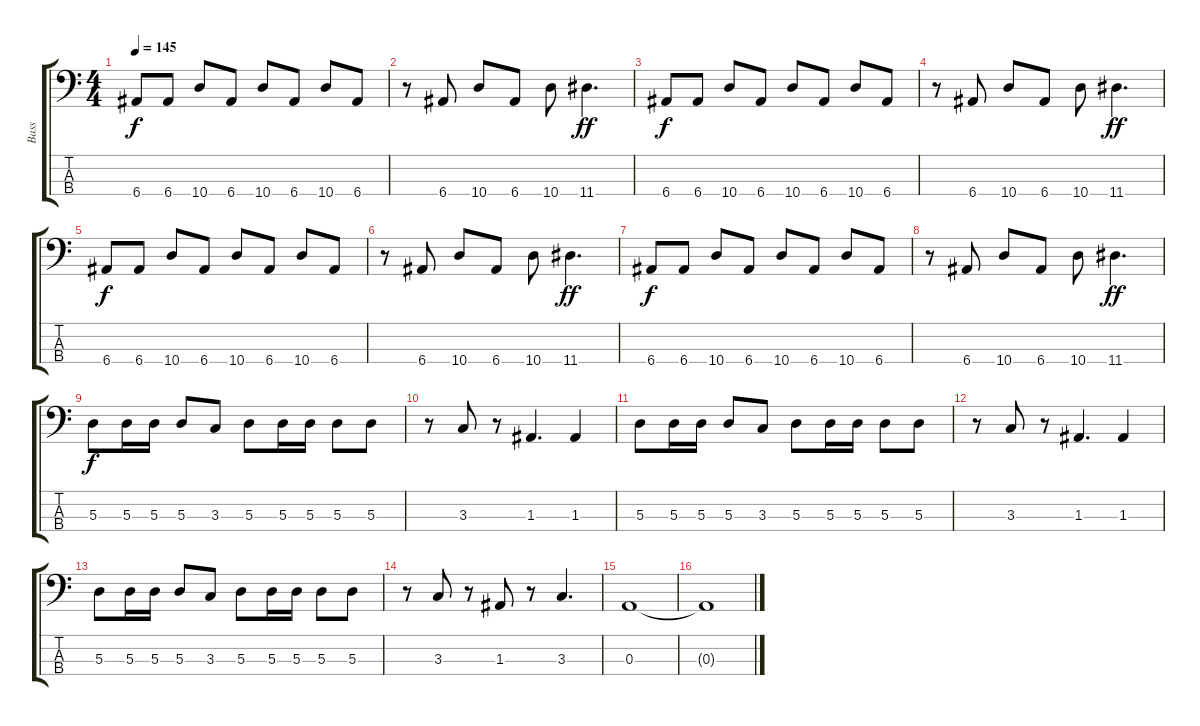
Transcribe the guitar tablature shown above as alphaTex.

\track ("Bass" "Bass") {instrument electricbassfinger}
\staff {score tabs}
\tuning (G2 D2 A1 E1) {hide}
\ts (4 4)
\tempo 145
\clef f4
\ks c
6.4.8{dy f} 6.4.8 10.4.8 6.4.8 10.4.8 6.4.8 10.4.8 6.4.8 |
r.8 6.4.8 10.4.8 6.4.8 10.4.8 11.4.4{d dy ff} |
6.4.8{dy f} 6.4.8 10.4.8 6.4.8 10.4.8 6.4.8 10.4.8 6.4.8 |
r.8 6.4.8 10.4.8 6.4.8 10.4.8 11.4.4{d dy ff} |
6.4.8{dy f} 6.4.8 10.4.8 6.4.8 10.4.8 6.4.8 10.4.8 6.4.8 |
r.8 6.4.8 10.4.8 6.4.8 10.4.8 11.4.4{d dy ff} |
6.4.8{dy f} 6.4.8 10.4.8 6.4.8 10.4.8 6.4.8 10.4.8 6.4.8 |
r.8 6.4.8 10.4.8 6.4.8 10.4.8 11.4.4{d dy ff} |
5.3.8{dy f} 5.3.16 5.3.16 5.3.8 3.3.8 5.3.8 5.3.16 5.3.16 5.3.8 5.3.8 |
r.8 3.3.8 r.8 1.3.4{d} 1.3.4 |
5.3.8 5.3.16 5.3.16 5.3.8 3.3.8 5.3.8 5.3.16 5.3.16 5.3.8 5.3.8 |
r.8 3.3.8 r.8 1.3.4{d} 1.3.4 |
5.3.8 5.3.16 5.3.16 5.3.8 3.3.8 5.3.8 5.3.16 5.3.16 5.3.8 5.3.8 |
r.8 3.3.8 r.8 1.3.8 r.8 3.3.4{d} |
0.3.1 |
0.3{t}.1
